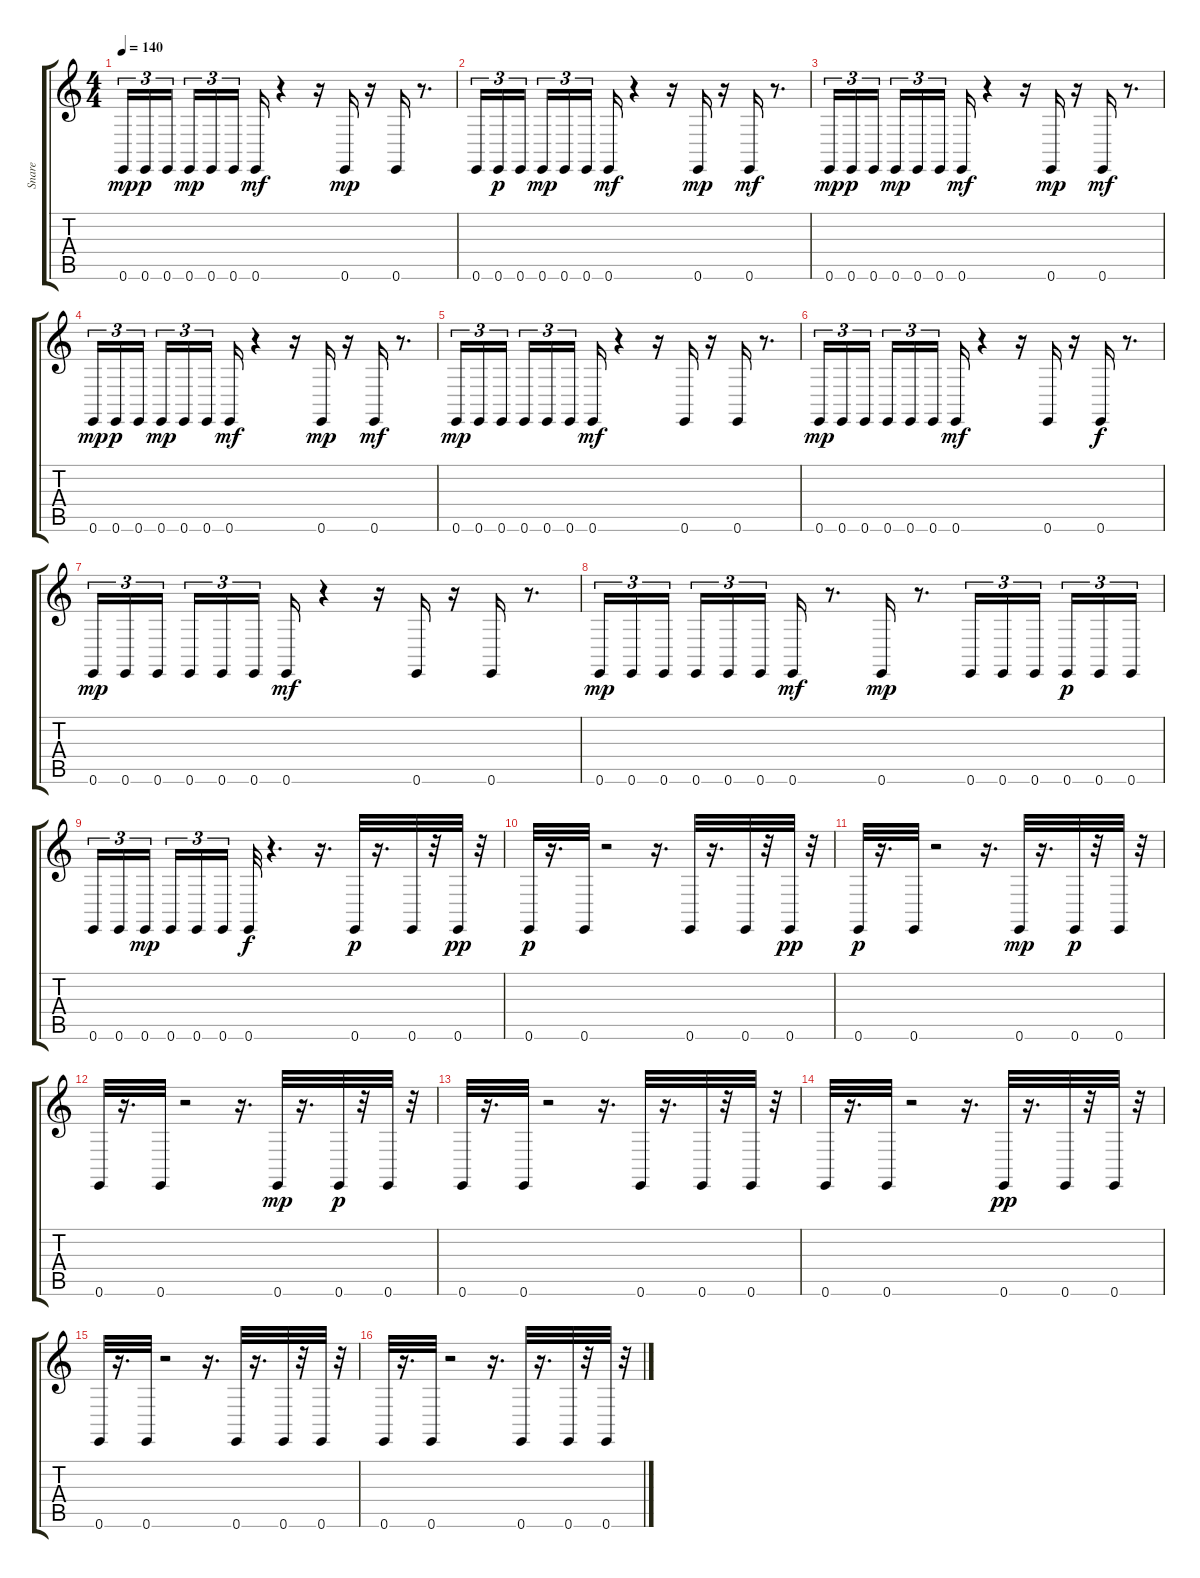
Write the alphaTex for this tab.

\track ("Snare" "Snare") {instrument stringensemble1}
\staff {score tabs}
\tuning (E4 B3 G3 D3 A2 E2) {hide}
\ts (4 4)
\tempo 140
\clef g2
\ks c
0.6.16{tu (3 2) dy mp} 0.6.16{tu (3 2) dy p} 0.6.16{tu (3 2)} 0.6.16{tu (3 2) dy mp} 0.6.16{tu (3 2)} 0.6.16{tu (3 2)} 0.6.16{dy mf} r.4 r.16 0.6.16{dy mp} r.16 0.6.16 r.8{d} |
0.6.16{tu (3 2)} 0.6.16{tu (3 2) dy p} 0.6.16{tu (3 2)} 0.6.16{tu (3 2) dy mp} 0.6.16{tu (3 2)} 0.6.16{tu (3 2)} 0.6.16{dy mf} r.4 r.16 0.6.16{dy mp} r.16 0.6.16{dy mf} r.8{d} |
0.6.16{tu (3 2) dy mp} 0.6.16{tu (3 2) dy p} 0.6.16{tu (3 2)} 0.6.16{tu (3 2) dy mp} 0.6.16{tu (3 2)} 0.6.16{tu (3 2)} 0.6.16{dy mf} r.4 r.16 0.6.16{dy mp} r.16 0.6.16{dy mf} r.8{d} |
0.6.16{tu (3 2) dy mp} 0.6.16{tu (3 2) dy p} 0.6.16{tu (3 2)} 0.6.16{tu (3 2) dy mp} 0.6.16{tu (3 2)} 0.6.16{tu (3 2)} 0.6.16{dy mf} r.4 r.16 0.6.16{dy mp} r.16 0.6.16{dy mf} r.8{d} |
0.6.16{tu (3 2) dy mp} 0.6.16{tu (3 2)} 0.6.16{tu (3 2)} 0.6.16{tu (3 2)} 0.6.16{tu (3 2)} 0.6.16{tu (3 2)} 0.6.16{dy mf} r.4 r.16 0.6.16 r.16 0.6.16 r.8{d} |
0.6.16{tu (3 2) dy mp} 0.6.16{tu (3 2)} 0.6.16{tu (3 2)} 0.6.16{tu (3 2)} 0.6.16{tu (3 2)} 0.6.16{tu (3 2)} 0.6.16{dy mf} r.4 r.16 0.6.16 r.16 0.6.16{dy f} r.8{d} |
0.6.16{tu (3 2) dy mp} 0.6.16{tu (3 2)} 0.6.16{tu (3 2)} 0.6.16{tu (3 2)} 0.6.16{tu (3 2)} 0.6.16{tu (3 2)} 0.6.16{dy mf} r.4 r.16 0.6.16 r.16 0.6.16 r.8{d} |
0.6.16{tu (3 2) dy mp} 0.6.16{tu (3 2)} 0.6.16{tu (3 2)} 0.6.16{tu (3 2)} 0.6.16{tu (3 2)} 0.6.16{tu (3 2)} 0.6.16{dy mf} r.8{d} 0.6.16{dy mp} r.8{d} 0.6.16{tu (3 2)} 0.6.16{tu (3 2)} 0.6.16{tu (3 2)} 0.6.16{tu (3 2) dy p} 0.6.16{tu (3 2)} 0.6.16{tu (3 2)} |
0.6.16{tu (3 2)} 0.6.16{tu (3 2)} 0.6.16{tu (3 2) dy mp} 0.6.16{tu (3 2)} 0.6.16{tu (3 2)} 0.6.16{tu (3 2)} 0.6.32{dy f} r.4{d} r.16{d} 0.6.32{dy p} r.16{d} 0.6.32 r.32 0.6.32{dy pp} r.32 |
0.6.32{dy p} r.16{d} 0.6.32 r.2 r.16{d} 0.6.32 r.16{d} 0.6.32 r.32 0.6.32{dy pp} r.32 |
0.6.32{dy p} r.16{d} 0.6.32 r.2 r.16{d} 0.6.32{dy mp} r.16{d} 0.6.32{dy p} r.32 0.6.32 r.32 |
0.6.32 r.16{d} 0.6.32 r.2 r.16{d} 0.6.32{dy mp} r.16{d} 0.6.32{dy p} r.32 0.6.32 r.32 |
0.6.32 r.16{d} 0.6.32 r.2 r.16{d} 0.6.32 r.16{d} 0.6.32 r.32 0.6.32 r.32 |
0.6.32 r.16{d} 0.6.32 r.2 r.16{d} 0.6.32{dy pp} r.16{d} 0.6.32 r.32 0.6.32 r.32 |
0.6.32 r.16{d} 0.6.32 r.2 r.16{d} 0.6.32 r.16{d} 0.6.32 r.32 0.6.32 r.32 |
0.6.32 r.16{d} 0.6.32 r.2 r.16{d} 0.6.32 r.16{d} 0.6.32 r.32 0.6.32 r.32
